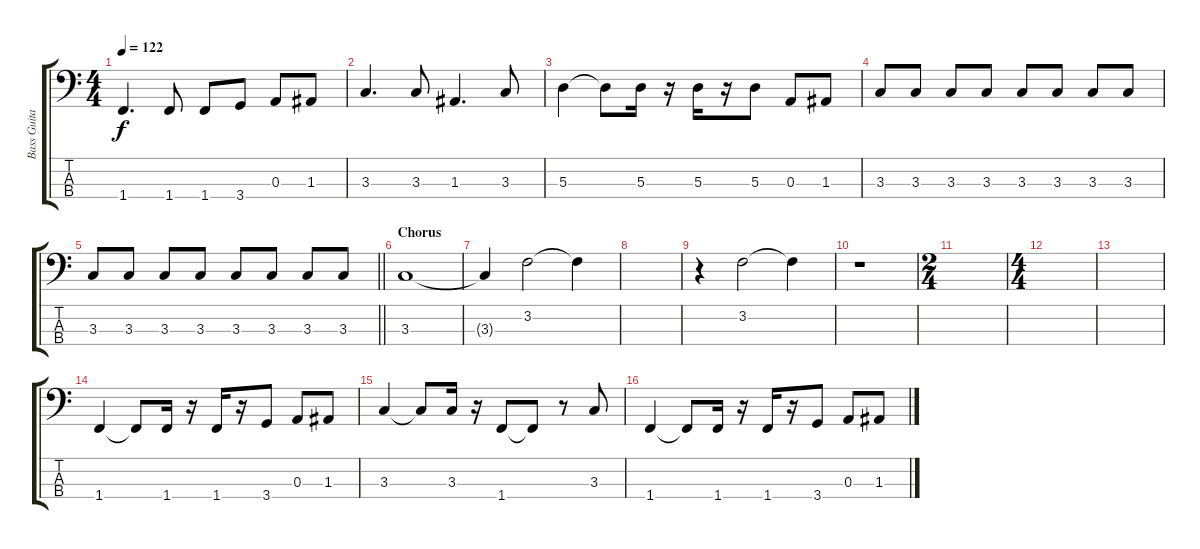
\track ("Bass Guitar" "Bass Guita") {instrument electricbassfinger}
\staff {score tabs}
\tuning (G2 D2 A1 E1) {hide}
\ts (4 4)
\tempo 122
\clef f4
\ks c
1.4.4{d dy f} 1.4.8 1.4.8 3.4.8 0.3.8 1.3.8 |
3.3.4{d} 3.3.8 1.3.4{d} 3.3.8 |
5.3.4 5.3{t}.8 5.3.16 r.16 5.3.16 r.16 5.3.8 0.3.8 1.3.8 |
3.3.8 3.3.8 3.3.8 3.3.8 3.3.8 3.3.8 3.3.8 3.3.8 |
\barLineRight lightlight
3.3.8 3.3.8 3.3.8 3.3.8 3.3.8 3.3.8 3.3.8 3.3.8 |
\section ("" "Chorus")
3.3.1 |
3.3{t}.4 3.2.2 3.2{t}.4 |
|
r.4 3.2.2 3.2{t}.4 |
r.1 |
\ts (2 4)
|
\ts (4 4)
|
|
1.4.4 1.4{t}.8 1.4.16 r.16 1.4.16 r.16 3.4.8 0.3.8 1.3.8 |
3.3.4 3.3{t}.8 3.3.16 r.16 1.4.8 1.4{t}.8 r.8 3.3.8 |
1.4.4 1.4{t}.8 1.4.16 r.16 1.4.16 r.16 3.4.8 0.3.8 1.3.8
